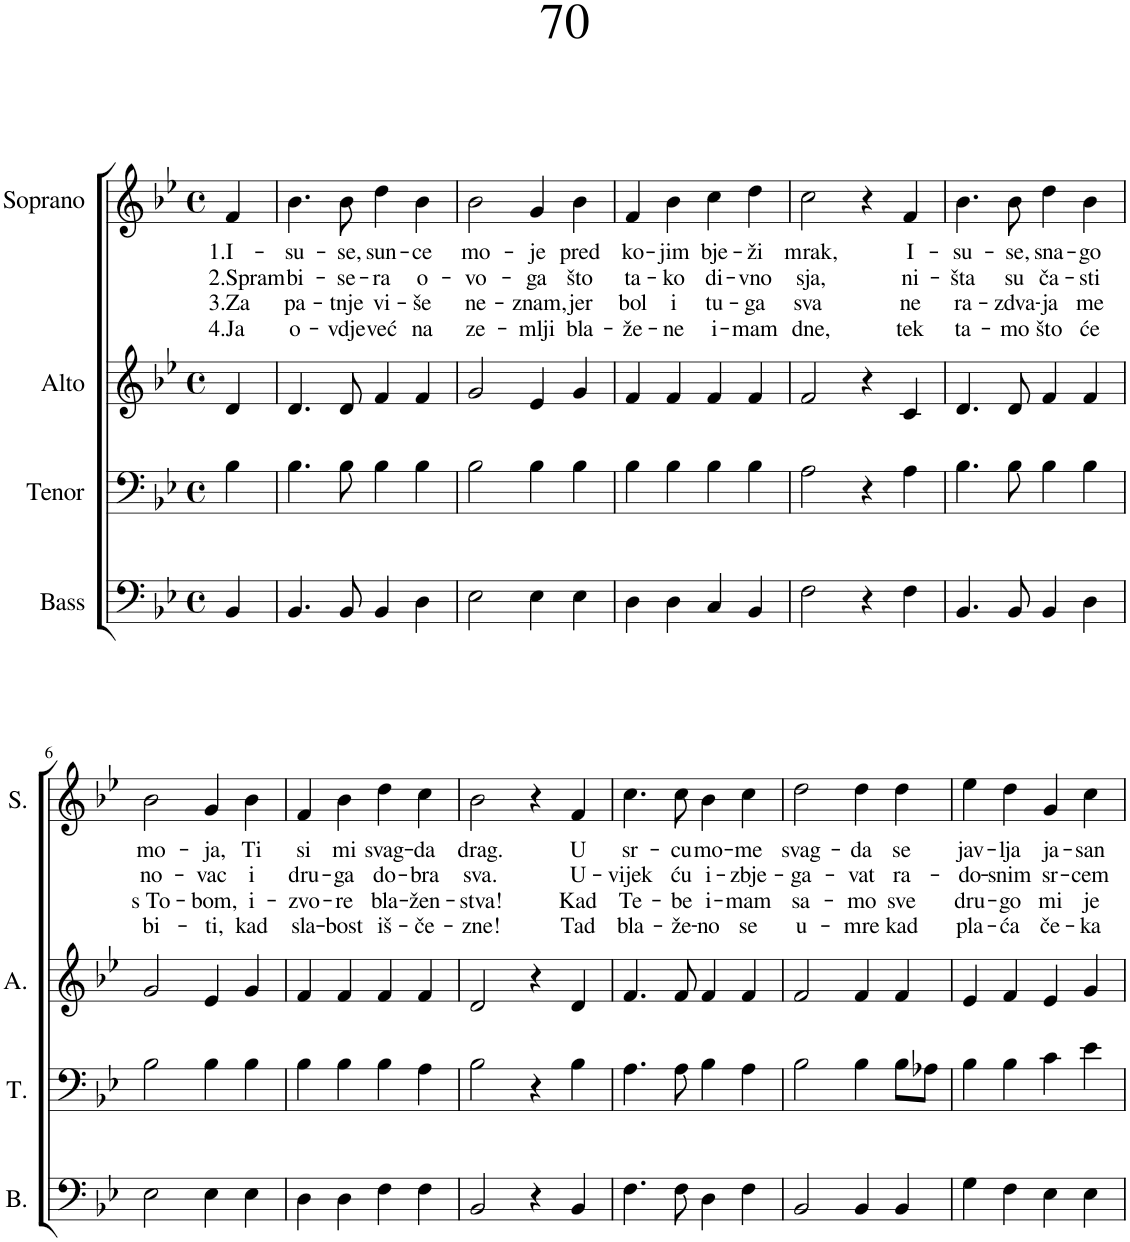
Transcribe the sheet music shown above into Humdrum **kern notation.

**kern	**kern	**kern	**kern	**text	**text	**text	**text
*part4	*part3	*part2	*part1	*part1	*part1	*part1	*part1
*staff4	*staff3	*staff2	*staff1	*staff1	*staff1	*staff1	*staff1
*I"Bass	*I"Tenor	*I"Alto	*I"Soprano	*	*	*	*
*I'B.	*I'T.	*I'A.	*I'S.	*	*	*	*
*clefF4	*clefF4	*clefG2	*clefG2	*	*	*	*
*k[b-e-]	*k[b-e-]	*k[b-e-]	*k[b-e-]	*	*	*	*
*M4/4	*M4/4	*M4/4	*M4/4	*	*	*	*
*met(c)	*met(c)	*met(c)	*met(c)	*	*	*	*
=	=	=	=	=	=	=	=
!	!	!	!	!LO:LY:b	!LO:LY:b	!LO:LY:b	!LO:LY:b
4BB-/	4B-\	4d/	4f/	1.I-	2.Spram	3.Za	4.Ja
=1	=1	=1	=1	=1	=1	=1	=1
!	!	!	!	!LO:LY:b	!LO:LY:b	!LO:LY:b	!LO:LY:b
4.BB-/	4.B-\	4.d/	4.b-\	-su-	bi-	pa-	o-
!	!	!	!	!LO:LY:b	!LO:LY:b	!LO:LY:b	!LO:LY:b
8BB-/	8B-\	8d/	8b-\	-se,	-se-	-tnje	-vdje
!	!	!	!	!LO:LY:b	!LO:LY:b	!LO:LY:b	!LO:LY:b
4BB-/	4B-\	4f/	4dd\	sun-	-ra	vi-	već
!	!	!	!	!LO:LY:b	!LO:LY:b	!LO:LY:b	!LO:LY:b
4D\	4B-\	4f/	4b-\	-ce	o-	-še	na
=2	=2	=2	=2	=2	=2	=2	=2
!	!	!	!	!LO:LY:b	!LO:LY:b	!LO:LY:b	!LO:LY:b
2E-\	2B-\	2g/	2b-\	mo-	-vo-	ne-	ze-
!	!	!	!	!LO:LY:b	!LO:LY:b	!LO:LY:b	!LO:LY:b
4E-\	4B-\	4e-/	4g/	-je	-ga	-znam,	-mlji
!	!	!	!	!LO:LY:b	!LO:LY:b	!LO:LY:b	!LO:LY:b
4E-\	4B-\	4g/	4b-\	pred	što	jer	bla-
=3	=3	=3	=3	=3	=3	=3	=3
!	!	!	!	!LO:LY:b	!LO:LY:b	!LO:LY:b	!LO:LY:b
4D\	4B-\	4f/	4f/	ko-	ta-	bol	-že-
!	!	!	!	!LO:LY:b	!LO:LY:b	!LO:LY:b	!LO:LY:b
4D\	4B-\	4f/	4b-\	-jim	-ko	i	-ne
!	!	!	!	!LO:LY:b	!LO:LY:b	!LO:LY:b	!LO:LY:b
4C/	4B-\	4f/	4cc\	bje-	di-	tu-	i-
!	!	!	!	!LO:LY:b	!LO:LY:b	!LO:LY:b	!LO:LY:b
4BB-/	4B-\	4f/	4dd\	-ži	-vno	-ga	-mam
=4	=4	=4	=4	=4	=4	=4	=4
!	!	!	!	!LO:LY:b	!LO:LY:b	!LO:LY:b	!LO:LY:b
2F\	2A\	2f/	2cc\	mrak,	sja,	sva	dne,
4r	4r	4r	4r	.	.	.	.
!	!	!	!	!LO:LY:b	!LO:LY:b	!LO:LY:b	!LO:LY:b
4F\	4A\	4c/	4f/	I-	ni-	ne	tek
=5	=5	=5	=5	=5	=5	=5	=5
!	!	!	!	!LO:LY:b	!LO:LY:b	!LO:LY:b	!LO:LY:b
4.BB-/	4.B-\	4.d/	4.b-\	-su-	-šta	ra-	ta-
!	!	!	!	!LO:LY:b	!LO:LY:b	!LO:LY:b	!LO:LY:b
8BB-/	8B-\	8d/	8b-\	-se,	su	-zdva-	-mo
!	!	!	!	!LO:LY:b	!LO:LY:b	!LO:LY:b	!LO:LY:b
4BB-/	4B-\	4f/	4dd\	sna-	ča-	-ja	što
!	!	!	!	!LO:LY:b	!LO:LY:b	!LO:LY:b	!LO:LY:b
4D\	4B-\	4f/	4b-\	-go	-sti	me	će
!!LO:LB:g=z
=6	=6	=6	=6	=6	=6	=6	=6
!	!	!	!	!LO:LY:b	!LO:LY:b	!LO:LY:b	!LO:LY:b
2E-\	2B-\	2g/	2b-\	mo-	no-	s To-	bi-
!	!	!	!	!LO:LY:b	!LO:LY:b	!LO:LY:b	!LO:LY:b
4E-\	4B-\	4e-/	4g/	-ja,	-vac	-bom,	-ti,
!	!	!	!	!LO:LY:b	!LO:LY:b	!LO:LY:b	!LO:LY:b
4E-\	4B-\	4g/	4b-\	Ti	i	i-	kad
=7	=7	=7	=7	=7	=7	=7	=7
!	!	!	!	!LO:LY:b	!LO:LY:b	!LO:LY:b	!LO:LY:b
4D\	4B-\	4f/	4f/	si	dru-	-zvo-	sla-
!	!	!	!	!LO:LY:b	!LO:LY:b	!LO:LY:b	!LO:LY:b
4D\	4B-\	4f/	4b-\	mi	-ga	-re	-bost
!	!	!	!	!LO:LY:b	!LO:LY:b	!LO:LY:b	!LO:LY:b
4F\	4B-\	4f/	4dd\	svag-	do-	bla-	iš-
!	!	!	!	!LO:LY:b	!LO:LY:b	!LO:LY:b	!LO:LY:b
4F\	4A\	4f/	4cc\	-da	-bra	-žen-	-če-
=8	=8	=8	=8	=8	=8	=8	=8
!	!	!	!	!LO:LY:b	!LO:LY:b	!LO:LY:b	!LO:LY:b
2BB-/	2B-\	2d/	2b-\	drag.	sva.	-stva!	-zne!
4r	4r	4r	4r	.	.	.	.
!	!	!	!	!LO:LY:b	!LO:LY:b	!LO:LY:b	!LO:LY:b
4BB-/	4B-\	4d/	4f/	U	U-	Kad	Tad
=9	=9	=9	=9	=9	=9	=9	=9
!	!	!	!	!LO:LY:b	!LO:LY:b	!LO:LY:b	!LO:LY:b
4.F\	4.A\	4.f/	4.cc\	sr-	-vijek	Te-	bla-
!	!	!	!	!LO:LY:b	!LO:LY:b	!LO:LY:b	!LO:LY:b
8F\	8A\	8f/	8cc\	-cu	ću	-be	-že-
!	!	!	!	!LO:LY:b	!LO:LY:b	!LO:LY:b	!LO:LY:b
4D\	4B-\	4f/	4b-\	mo-	i-	i-	-no
!	!	!	!	!LO:LY:b	!LO:LY:b	!LO:LY:b	!LO:LY:b
4F\	4A\	4f/	4cc\	-me	-zbje-	-mam	se
=10	=10	=10	=10	=10	=10	=10	=10
!	!	!	!	!LO:LY:b	!LO:LY:b	!LO:LY:b	!LO:LY:b
2BB-/	2B-\	2f/	2dd\	svag-	-ga-	sa-	u-
!	!	!	!	!LO:LY:b	!LO:LY:b	!LO:LY:b	!LO:LY:b
4BB-/	4B-\	4f/	4dd\	-da	-vat	-mo	-mre
!	!	!	!	!LO:LY:b	!LO:LY:b	!LO:LY:b	!LO:LY:b
4BB-/	8B-\L	4f/	4dd\	se	ra-	sve	kad
.	8A-X\J	.	.	.	.	.	.
=11	=11	=11	=11	=11	=11	=11	=11
!	!	!	!	!LO:LY:b	!LO:LY:b	!LO:LY:b	!LO:LY:b
4G\	4B-\	4e-/	4ee-\	jav-	-do-	dru-	pla-
!	!	!	!	!LO:LY:b	!LO:LY:b	!LO:LY:b	!LO:LY:b
4F\	4B-\	4f/	4dd\	-lja	-snim	-go	-ća
!	!	!	!	!LO:LY:b	!LO:LY:b	!LO:LY:b	!LO:LY:b
4E-\	4c\	4e-/	4g/	ja-	sr-	mi	če-
!	!	!	!	!LO:LY:b	!LO:LY:b	!LO:LY:b	!LO:LY:b
4E-\	4e-\	4g/	4cc\	-san	-cem	je	-ka
=	=	=	=	=	=	=	=
*-	*-	*-	*-	*-	*-	*-	*-
